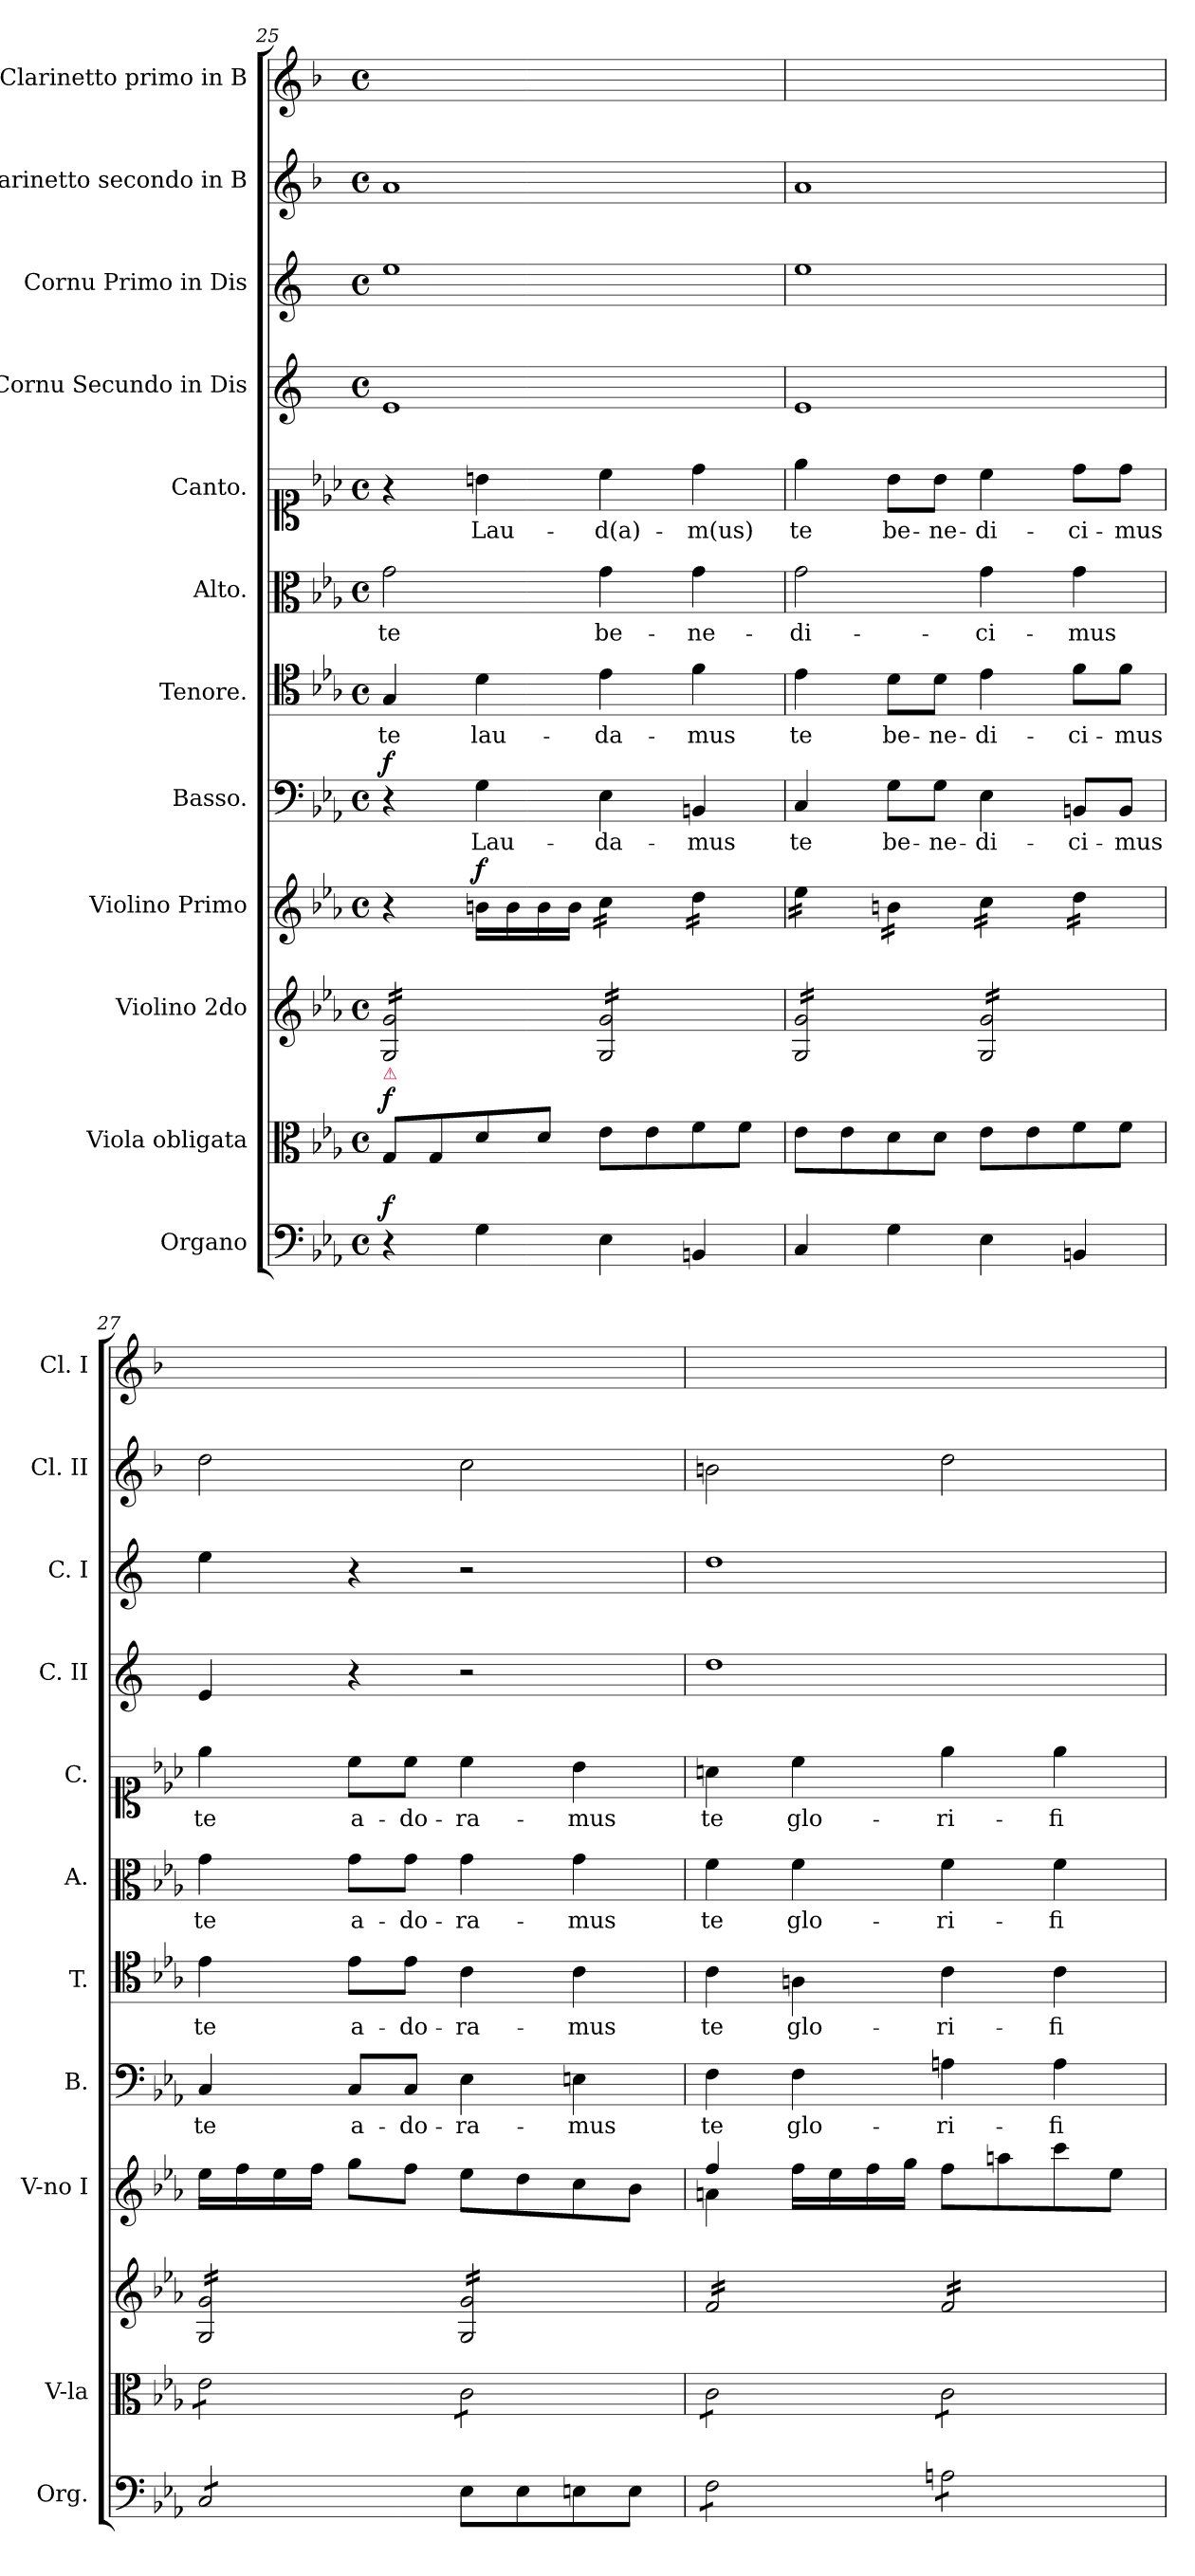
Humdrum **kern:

**kern	**dynam	**kern	**dynam	**kern	**kern	**dynam	**kern	**text	**dynam	**kern	**text	**kern	**text	**kern	**text	**kern	**kern	**kern	**kern
*part12	*part12	*part11	*part11	*part10	*part9	*part9	*part8	*part8	*part8	*part7	*part7	*part6	*part6	*part5	*part5	*part4	*part3	*part2	*part1
*staff12	*staff12	*staff11	*staff11	*staff10	*staff9	*staff9	*staff8	*staff8	*staff8	*staff7	*staff7	*staff6	*staff6	*staff5	*staff5	*staff4	*staff3	*staff2	*staff1
*I"Organo	*	*I"Viola obligata	*	*I"Violino 2do	*I"Violino Primo	*	*I"Basso.	*	*	*I"Tenore.	*	*I"Alto.	*	*I"Canto.	*	*I"Cornu Secundo in Dis	*I"Cornu Primo in Dis	*I"Clarinetto secondo in B	*I"Clarinetto primo in B
*I'Org.	*	*I'V-la	*	*	*I'V-no I	*	*I'B.	*	*	*I'T.	*	*I'A.	*	*I'C.	*	*I'C. II	*I'C. I	*I'Cl. II	*I'Cl. I
*clefF4	*	*clefC3	*	*clefG2	*clefG2	*	*clefF4	*	*	*clefC4	*	*clefC3	*	*clefC1	*	*clefG2	*clefG2	*clefG2	*clefG2
*	*	*	*	*	*	*	*	*	*	*	*	*	*	*	*	*ITrd5c9	*ITrd5c9	*ITrd1c2	*ITrd1c2
*k[b-e-a-]	*	*k[b-e-a-]	*	*k[b-e-a-]	*k[b-e-a-]	*	*k[b-e-a-]	*	*	*k[b-e-a-]	*	*k[b-e-a-]	*	*k[b-e-a-]	*	*k[b-e-a-]	*k[b-e-a-]	*k[b-e-a-]	*k[b-e-a-]
*E-:	*	*E-:	*	*E-:	*E-:	*	*E-:	*	*	*E-:	*	*E-:	*	*E-:	*	*E-:	*E-:	*E-:	*E-:
*M4/4	*	*M4/4	*	*M4/4	*M4/4	*	*M4/4	*	*	*M4/4	*	*M4/4	*	*M4/4	*	*M4/4	*M4/4	*M4/4	*M4/4
*met(c)	*	*met(c)	*	*met(c)	*met(c)	*	*met(c)	*	*	*met(c)	*	*met(c)	*	*met(c)	*	*met(c)	*met(c)	*met(c)	*met(c)
=25	=25	=25	=25	=25	=25	=25	=25	=25	=25	=25	=25	=25	=25	=25	=25	=25	=25	=25	=25
!	!	!LO:TX:a:color=crimson:t=⚠	!	!	!	!	!	!	!	!	!	!	!	!	!	!	!	!	!
!	!LO:DY:a	!	!LO:DY:a	!	!	!	!	!	!LO:DY:a	!	!	!	!	!	!	!	!	!	!
*	*	*	*	*tremolo	*	*	*	*	*	*	*	*	*	*	*	*	*	*	*
4r	f	8G/L	f	16G/ 16g/LL	4r	.	4r	.	f	4G/	te	2g\	te	4r	.	1G	1g	1g	1ryy
.	.	.	.	16G/ 16g/	.	.	.	.	.	.	.	.	.	.	.	.	.	.	.
.	.	8G/	.	16G/ 16g/	.	.	.	.	.	.	.	.	.	.	.	.	.	.	.
.	.	.	.	16G/ 16g/	.	.	.	.	.	.	.	.	.	.	.	.	.	.	.
!	!	!	!	!	!	!LO:DY:a	!	!	!	!	!LO:LY:i	!	!	!	!	!	!	!	!
4G\	.	8d\	.	16G/ 16g/	16bn\LL	f	4G\	Lau-	.	4d\	lau-	.	.	4bn\	Lau-	.	.	.	.
.	.	.	.	16G/ 16g/	16b\	.	.	.	.	.	.	.	.	.	.	.	.	.	.
.	.	8d\J	.	16G/ 16g/	16b\	.	.	.	.	.	.	.	.	.	.	.	.	.	.
.	.	.	.	16G/ 16g/JJ	16b\JJ	.	.	.	.	.	.	.	.	.	.	.	.	.	.
!	!	!	!	!	!	!	!	!	!	!	!LO:LY:i	!	!	!	!	!	!	!	!
*	*	*	*	*	*tremolo	*	*	*	*	*	*	*	*	*	*	*	*	*	*
4E-\	.	8e-\L	.	16G/ 16g/LL	16cc\LL	.	4E-\	-da-	.	4e-\	-da-	4g\	be-	4cc\	-d(a)-	.	.	.	.
.	.	.	.	16G/ 16g/	16cc\	.	.	.	.	.	.	.	.	.	.	.	.	.	.
.	.	8e-\	.	16G/ 16g/	16cc\	.	.	.	.	.	.	.	.	.	.	.	.	.	.
.	.	.	.	16G/ 16g/	16cc\JJ	.	.	.	.	.	.	.	.	.	.	.	.	.	.
!	!	!	!	!	!	!	!	!	!	!	!LO:LY:i	!	!	!	!	!	!	!	!
4BBn/	.	8f\	.	16G/ 16g/	16dd\LL	.	4BBn/	-mus	.	4f\	-mus	4g\	-ne-	4dd\	-m(us)	.	.	.	.
.	.	.	.	16G/ 16g/	16dd\	.	.	.	.	.	.	.	.	.	.	.	.	.	.
.	.	8f\J	.	16G/ 16g/	16dd\	.	.	.	.	.	.	.	.	.	.	.	.	.	.
.	.	.	.	16G/ 16g/JJ	16dd\JJ	.	.	.	.	.	.	.	.	.	.	.	.	.	.
=26	=26	=26	=26	=26	=26	=26	=26	=26	=26	=26	=26	=26	=26	=26	=26	=26	=26	=26	=26
!	!	!	!	!	!	!	!	!	!	!	!LO:LY:i	!	!	!	!	!	!	!	!
4C/	.	8e-\L	.	16G/ 16g/LL	16ee-\LL	.	4C/	te	.	4e-\	te	2g\	-di-	4ee-\	te	1G	1g	1g	1ryy
.	.	.	.	16G/ 16g/	16ee-\	.	.	.	.	.	.	.	.	.	.	.	.	.	.
.	.	8e-\	.	16G/ 16g/	16ee-\	.	.	.	.	.	.	.	.	.	.	.	.	.	.
.	.	.	.	16G/ 16g/	16ee-\JJ	.	.	.	.	.	.	.	.	.	.	.	.	.	.
4G\	.	8d\	.	16G/ 16g/	16bn\LL	.	8G\L	be-	.	8d\L	be-	.	.	8b-\L	be-	.	.	.	.
.	.	.	.	16G/ 16g/	16bn\	.	.	.	.	.	.	.	.	.	.	.	.	.	.
.	.	8d\J	.	16G/ 16g/	16bn\	.	8G\J	-ne-	.	8d\J	-ne-	.	.	8b-\J	-ne-	.	.	.	.
.	.	.	.	16G/ 16g/JJ	16bn\JJ	.	.	.	.	.	.	.	.	.	.	.	.	.	.
4E-\	.	8e-\L	.	16G/ 16g/LL	16cc\LL	.	4E-\	-di-	.	4e-\	-di-	4g\	-ci-	4cc\	-di-	.	.	.	.
.	.	.	.	16G/ 16g/	16cc\	.	.	.	.	.	.	.	.	.	.	.	.	.	.
.	.	8e-\	.	16G/ 16g/	16cc\	.	.	.	.	.	.	.	.	.	.	.	.	.	.
.	.	.	.	16G/ 16g/	16cc\JJ	.	.	.	.	.	.	.	.	.	.	.	.	.	.
4BBn/	.	8f\	.	16G/ 16g/	16dd\LL	.	8BBn/L	-ci-	.	8f\L	-ci-	4g\	-mus	8dd\L	-ci-	.	.	.	.
.	.	.	.	16G/ 16g/	16dd\	.	.	.	.	.	.	.	.	.	.	.	.	.	.
.	.	8f\J	.	16G/ 16g/	16dd\	.	8BB/J	-mus	.	8f\J	-mus	.	.	8dd\J	-mus	.	.	.	.
.	.	.	.	16G/ 16g/JJ	16dd\JJ	.	.	.	.	.	.	.	.	.	.	.	.	.	.
*	*	*	*	*	*Xtremolo	*	*	*	*	*	*	*	*	*	*	*	*	*	*
=27	=27	=27	=27	=27	=27	=27	=27	=27	=27	=27	=27	=27	=27	=27	=27	=27	=27	=27	=27
*tremolo	*	*	*	*	*	*	*	*	*	*	*	*	*	*	*	*	*	*	*
*	*	*tremolo	*	*	*	*	*	*	*	*	*	*	*	*	*	*	*	*	*
8C/L	.	8e-\L	.	16G/ 16g/LL	16ee-\LL	.	4C/	te	.	4e-\	te	4g\	te	4ee-\	te	4G/	4g\	2cc\	1ryy
.	.	.	.	16G/ 16g/	16ff\	.	.	.	.	.	.	.	.	.	.	.	.	.	.
8C/	.	8e-\	.	16G/ 16g/	16ee-\	.	.	.	.	.	.	.	.	.	.	.	.	.	.
.	.	.	.	16G/ 16g/	16ff\JJ	.	.	.	.	.	.	.	.	.	.	.	.	.	.
8C/	.	8e-\	.	16G/ 16g/	8gg\L	.	8C/L	a-	.	8e-\L	a-	8g\L	a-	8cc\L	a-	4r	4r	.	.
.	.	.	.	16G/ 16g/	.	.	.	.	.	.	.	.	.	.	.	.	.	.	.
8C/J	.	8e-\J	.	16G/ 16g/	8ff\J	.	8C/J	-do-	.	8e-\J	-do-	8g\J	-do-	8cc\J	-do-	.	.	.	.
*Xtremolo	*	*	*	*	*	*	*	*	*	*	*	*	*	*	*	*	*	*	*
.	.	.	.	16G/ 16g/JJ	.	.	.	.	.	.	.	.	.	.	.	.	.	.	.
8E-\L	.	8c\L	.	16G/ 16g/LL	8ee-\L	.	4E-\	-ra-	.	4c\	-ra-	4g\	-ra-	4cc\	-ra-	2r	2r	2b-\	.
.	.	.	.	16G/ 16g/	.	.	.	.	.	.	.	.	.	.	.	.	.	.	.
8E-\	.	8c\	.	16G/ 16g/	8dd\	.	.	.	.	.	.	.	.	.	.	.	.	.	.
.	.	.	.	16G/ 16g/	.	.	.	.	.	.	.	.	.	.	.	.	.	.	.
8En\	.	8c\	.	16G/ 16g/	8cc\	.	4En\	-mus	.	4c\	-mus	4g\	-mus	4b-\	-mus	.	.	.	.
.	.	.	.	16G/ 16g/	.	.	.	.	.	.	.	.	.	.	.	.	.	.	.
8E\J	.	8c\J	.	16G/ 16g/	8b-\J	.	.	.	.	.	.	.	.	.	.	.	.	.	.
.	.	.	.	16G/ 16g/JJ	.	.	.	.	.	.	.	.	.	.	.	.	.	.	.
=28	=28	=28	=28	=28	=28	=28	=28	=28	=28	=28	=28	=28	=28	=28	=28	=28	=28	=28	=28
*	*	*	*	*	*^	*	*	*	*	*	*	*	*	*	*	*	*	*	*
*tremolo	*	*	*	*	*	*	*	*	*	*	*	*	*	*	*	*	*	*	*	*
8F\L	.	8c\L	.	16f/LL	4ff/	4an\	.	4F\	te	.	4c\	te	4f\	te	4an\	te	1f	1f	2an\	1ryy
.	.	.	.	16f/	.	.	.	.	.	.	.	.	.	.	.	.	.	.	.	.
8F\	.	8c\	.	16f/	.	.	.	.	.	.	.	.	.	.	.	.	.	.	.	.
.	.	.	.	16f/	.	.	.	.	.	.	.	.	.	.	.	.	.	.	.	.
8F\	.	8c\	.	16f/	16ff\LL	4ryy	.	4F\	glo-	.	4An\	glo-	4f\	glo-	4cc\	glo-	.	.	.	.
.	.	.	.	16f/	16ee-\	.	.	.	.	.	.	.	.	.	.	.	.	.	.	.
8F\J	.	8c\J	.	16f/	16ff\	.	.	.	.	.	.	.	.	.	.	.	.	.	.	.
.	.	.	.	16f/JJ	16gg\JJ	.	.	.	.	.	.	.	.	.	.	.	.	.	.	.
8An\L	.	8c\L	.	16f/LL	8ff\L	2ryy	.	4An\	-ri-	.	4c\	-ri-	4f\	-ri-	4ee-\	-ri-	.	.	2cc\	.
.	.	.	.	16f/	.	.	.	.	.	.	.	.	.	.	.	.	.	.	.	.
8An\	.	8c\	.	16f/	8aan\	.	.	.	.	.	.	.	.	.	.	.	.	.	.	.
.	.	.	.	16f/	.	.	.	.	.	.	.	.	.	.	.	.	.	.	.	.
8An\	.	8c\	.	16f/	8ccc\	.	.	4A\	-fi-	.	4c\	-fi-	4f\	-fi-	4ee-\	-fi-	.	.	.	.
.	.	.	.	16f/	.	.	.	.	.	.	.	.	.	.	.	.	.	.	.	.
8An\J	.	8c\J	.	16f/	8ee-\J	.	.	.	.	.	.	.	.	.	.	.	.	.	.	.
*	*	*Xtremolo	*	*	*	*	*	*	*	*	*	*	*	*	*	*	*	*	*	*
*Xtremolo	*	*	*	*	*	*	*	*	*	*	*	*	*	*	*	*	*	*	*	*
.	.	.	.	16f/JJ	.	.	.	.	.	.	.	.	.	.	.	.	.	.	.	.
*	*	*	*	*Xtremolo	*	*	*	*	*	*	*	*	*	*	*	*	*	*	*	*
*	*	*	*	*	*v	*v	*	*	*	*	*	*	*	*	*	*	*	*	*	*
=	=	=	=	=	=	=	=	=	=	=	=	=	=	=	=	=	=	=	=
*-	*-	*-	*-	*-	*-	*-	*-	*-	*-	*-	*-	*-	*-	*-	*-	*-	*-	*-	*-
